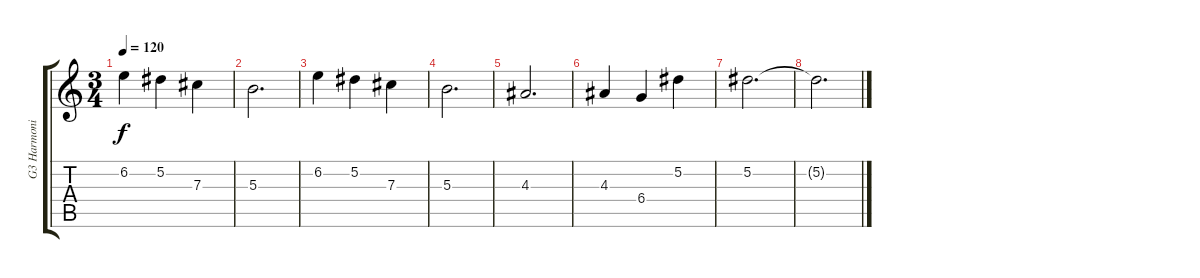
\track ("G3 Harmonics" "G3 Harmoni") {instrument acousticguitarsteel}
\staff {score tabs}
\tuning (Eb4 Bb3 Gb3 Db3 Ab2 Eb2) {hide}
\ts (3 4)
\tempo 120
\clef g2
\ks c
6.2.4{dy f} 5.2.4 7.3.4 |
5.3.2{d} |
6.2.4 5.2.4 7.3.4 |
5.3.2{d} |
4.3.2{d} |
4.3.4 6.4.4 5.2.4 |
5.2.2{d} |
5.2{t}.2{d}
